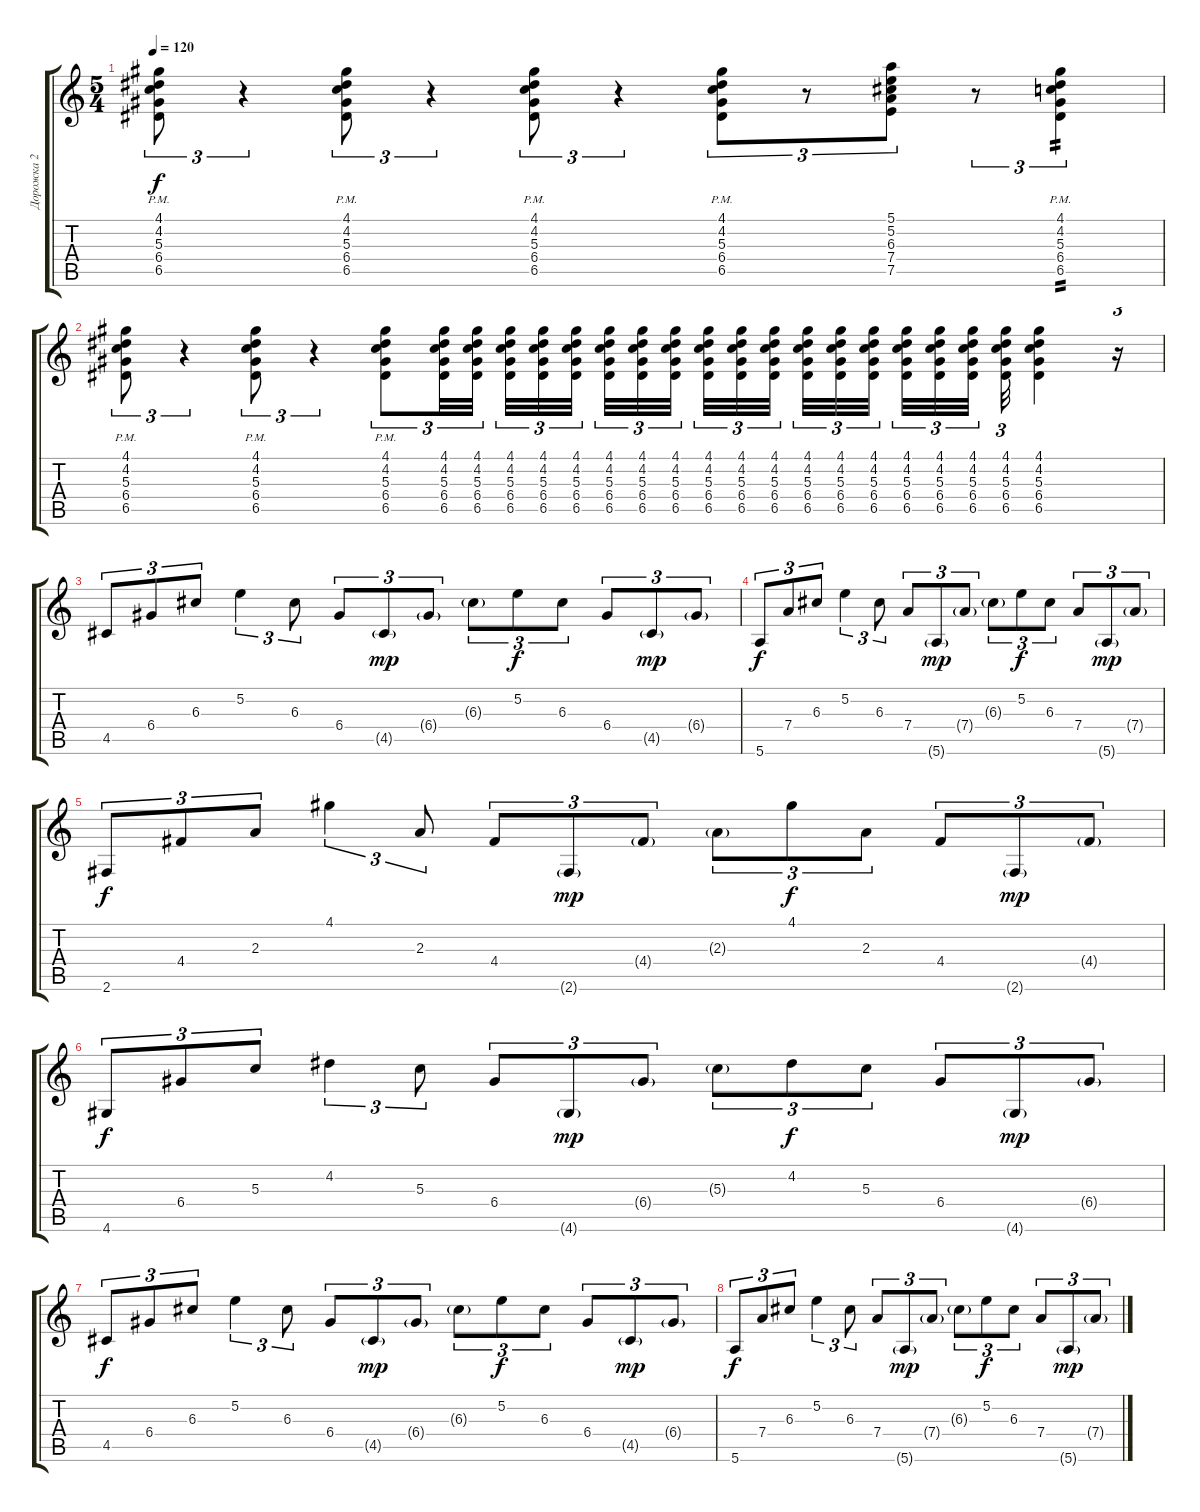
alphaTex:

\track ("Дорожка 2" "Дорожка 2") {instrument acousticguitarsteel}
\staff {score tabs}
\tuning (E4 B3 G3 D3 A2 E2) {hide}
\ts (5 4)
\tempo 120
\clef g2
\ks c
(4.1{pm} 4.2 5.3 6.4 6.5).8{tu (3 2) dy f} r.4{tu (3 2)} (4.1{pm} 4.2 5.3 6.4 6.5).8{tu (3 2)} r.4{tu (3 2)} (4.1{pm} 4.2 5.3 6.4 6.5).8{tu (3 2)} r.4{tu (3 2)} (4.1{pm} 4.2 5.3 6.4 6.5).8{tu (3 2)} r.8{tu (3 2)} (5.1 5.2 6.3 7.4 7.5).8{tu (3 2)} r.8{tu (3 2)} (4.1{pm} 4.2 5.3 6.4 6.5).4{tu (3 2) tp 2} |
(4.1{pm} 4.2 5.3 6.4 6.5).8{tu (3 2)} r.4{tu (3 2)} (4.1{pm} 4.2 5.3 6.4 6.5).8{tu (3 2)} r.4{tu (3 2)} (4.1{pm} 4.2 5.3 6.4 6.5).8{tu (3 2)} (4.1 4.2 5.3 6.4 6.5).32{tu (3 2)} (4.1 4.2 5.3 6.4 6.5).32{tu (3 2)} (4.1 4.2 5.3 6.4 6.5).32{tu (3 2)} (4.1 4.2 5.3 6.4 6.5).32{tu (3 2)} (4.1 4.2 5.3 6.4 6.5).32{tu (3 2)} (4.1 4.2 5.3 6.4 6.5).32{tu (3 2)} (4.1 4.2 5.3 6.4 6.5).32{tu (3 2)} (4.1 4.2 5.3 6.4 6.5).32{tu (3 2)} (4.1 4.2 5.3 6.4 6.5).32{tu (3 2)} (4.1 4.2 5.3 6.4 6.5).32{tu (3 2)} (4.1 4.2 5.3 6.4 6.5).32{tu (3 2)} (4.1 4.2 5.3 6.4 6.5).32{tu (3 2)} (4.1 4.2 5.3 6.4 6.5).32{tu (3 2)} (4.1 4.2 5.3 6.4 6.5).32{tu (3 2)} (4.1 4.2 5.3 6.4 6.5).32{tu (3 2)} (4.1 4.2 5.3 6.4 6.5).32{tu (3 2)} (4.1 4.2 5.3 6.4 6.5).32{tu (3 2)} (4.1 4.2 5.3 6.4 6.5).32{tu (3 2)} (4.1 4.2 5.3 6.4 6.5).4 r.16{tu (3 2)} |
4.5.8{tu (3 2)} 6.4.8{tu (3 2)} 6.3.8{tu (3 2)} 5.2.4{tu (3 2)} 6.3.8{tu (3 2)} 6.4.8{tu (3 2)} 4.5{g}.8{tu (3 2) dy mp} 6.4{g}.8{tu (3 2)} 6.3{g}.8{tu (3 2)} 5.2.8{tu (3 2) dy f} 6.3.8{tu (3 2)} 6.4.8{tu (3 2)} 4.5{g}.8{tu (3 2) dy mp} 6.4{g}.8{tu (3 2)} |
5.6.8{tu (3 2) dy f} 7.4.8{tu (3 2)} 6.3.8{tu (3 2)} 5.2.4{tu (3 2)} 6.3.8{tu (3 2)} 7.4.8{tu (3 2)} 5.6{g}.8{tu (3 2) dy mp} 7.4{g}.8{tu (3 2)} 6.3{g}.8{tu (3 2)} 5.2.8{tu (3 2) dy f} 6.3.8{tu (3 2)} 7.4.8{tu (3 2)} 5.6{g}.8{tu (3 2) dy mp} 7.4{g}.8{tu (3 2)} |
2.6.8{tu (3 2) dy f} 4.4.8{tu (3 2)} 2.3.8{tu (3 2)} 4.1.4{tu (3 2)} 2.3.8{tu (3 2)} 4.4.8{tu (3 2)} 2.6{g}.8{tu (3 2) dy mp} 4.4{g}.8{tu (3 2)} 2.3{g}.8{tu (3 2)} 4.1.8{tu (3 2) dy f} 2.3.8{tu (3 2)} 4.4.8{tu (3 2)} 2.6{g}.8{tu (3 2) dy mp} 4.4{g}.8{tu (3 2)} |
4.6.8{tu (3 2) dy f} 6.4.8{tu (3 2)} 5.3.8{tu (3 2)} 4.2.4{tu (3 2)} 5.3.8{tu (3 2)} 6.4.8{tu (3 2)} 4.6{g}.8{tu (3 2) dy mp} 6.4{g}.8{tu (3 2)} 5.3{g}.8{tu (3 2)} 4.2.8{tu (3 2) dy f} 5.3.8{tu (3 2)} 6.4.8{tu (3 2)} 4.6{g}.8{tu (3 2) dy mp} 6.4{g}.8{tu (3 2)} |
4.5.8{tu (3 2) dy f} 6.4.8{tu (3 2)} 6.3.8{tu (3 2)} 5.2.4{tu (3 2)} 6.3.8{tu (3 2)} 6.4.8{tu (3 2)} 4.5{g}.8{tu (3 2) dy mp} 6.4{g}.8{tu (3 2)} 6.3{g}.8{tu (3 2)} 5.2.8{tu (3 2) dy f} 6.3.8{tu (3 2)} 6.4.8{tu (3 2)} 4.5{g}.8{tu (3 2) dy mp} 6.4{g}.8{tu (3 2)} |
5.6.8{tu (3 2) dy f} 7.4.8{tu (3 2)} 6.3.8{tu (3 2)} 5.2.4{tu (3 2)} 6.3.8{tu (3 2)} 7.4.8{tu (3 2)} 5.6{g}.8{tu (3 2) dy mp} 7.4{g}.8{tu (3 2)} 6.3{g}.8{tu (3 2)} 5.2.8{tu (3 2) dy f} 6.3.8{tu (3 2)} 7.4.8{tu (3 2)} 5.6{g}.8{tu (3 2) dy mp} 7.4{g}.8{tu (3 2)}
